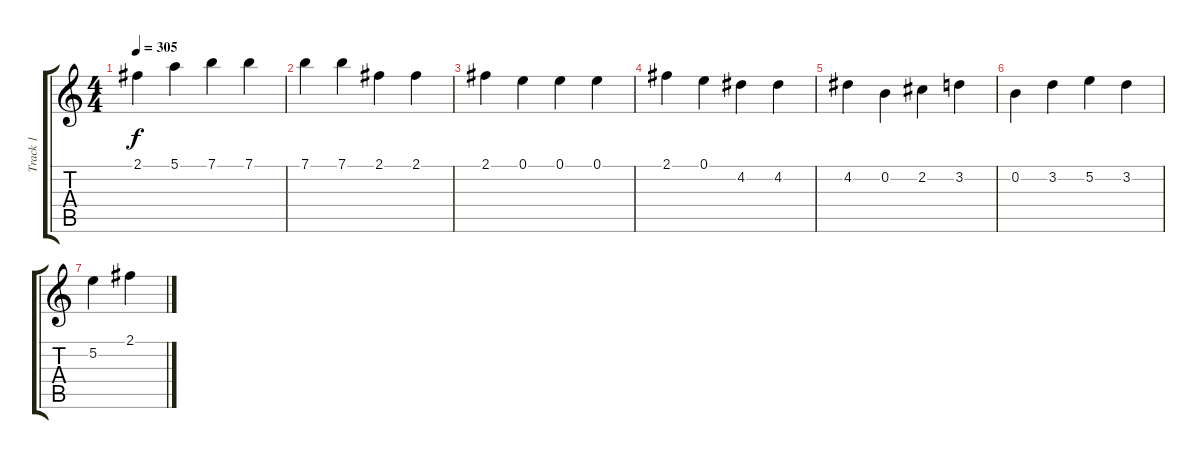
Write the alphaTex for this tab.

\track ("Track 1" "Track 1") {instrument overdrivenguitar}
\staff {score tabs}
\tuning (E4 B3 G3 D3 A2 E2) {hide}
\ts (4 4)
\tempo 305
\clef g2
\ks c
2.1.4{dy f} 5.1.4 7.1.4 7.1.4 |
7.1.4 7.1.4 2.1.4 2.1.4 |
2.1.4 0.1.4 0.1.4 0.1.4 |
2.1.4 0.1.4 4.2.4 4.2.4 |
4.2.4 0.2.4 2.2.4 3.2.4 |
0.2.4 3.2.4 5.2.4 3.2.4 |
5.2.4 2.1.4
